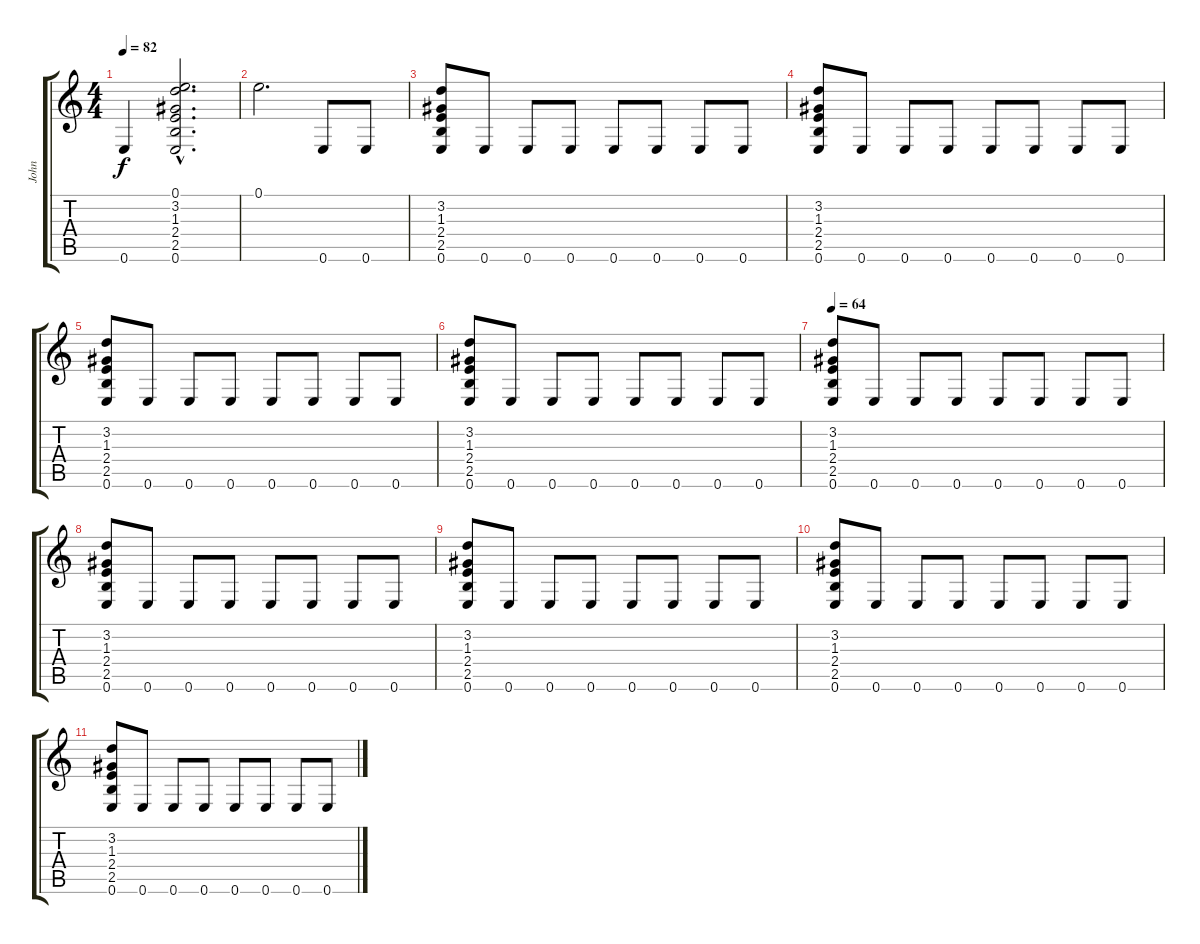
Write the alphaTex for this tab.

\track ("John" "John") {instrument distortionguitar}
\staff {score tabs}
\tuning (E4 B3 G3 D3 A2 E2) {hide}
\ts (4 4)
\tempo 82
\clef g2
\ks c
0.6{t}.4{dy f} (0.1{hac} 3.2{hac} 1.3{hac} 2.4{hac} 2.5{hac} 0.6{hac}).2{d} |
0.1.2{d} 0.6.8 0.6.8 |
(3.2 1.3 2.4 2.5 0.6).8 0.6.8 0.6.8 0.6.8 0.6.8 0.6.8 0.6.8 0.6.8 |
(3.2 1.3 2.4 2.5 0.6).8 0.6.8 0.6.8 0.6.8 0.6.8 0.6.8 0.6.8 0.6.8 |
(3.2 1.3 2.4 2.5 0.6).8 0.6.8 0.6.8 0.6.8 0.6.8 0.6.8 0.6.8 0.6.8 |
(3.2 1.3 2.4 2.5 0.6).8 0.6.8 0.6.8 0.6.8 0.6.8 0.6.8 0.6.8 0.6.8 |
\tempo 64
(3.2 1.3 2.4 2.5 0.6).8 0.6.8 0.6.8 0.6.8 0.6.8 0.6.8 0.6.8 0.6.8 |
(3.2 1.3 2.4 2.5 0.6).8 0.6.8 0.6.8 0.6.8 0.6.8 0.6.8 0.6.8 0.6.8 |
(3.2 1.3 2.4 2.5 0.6).8 0.6.8 0.6.8 0.6.8 0.6.8 0.6.8 0.6.8 0.6.8 |
(3.2 1.3 2.4 2.5 0.6).8 0.6.8 0.6.8 0.6.8 0.6.8 0.6.8 0.6.8 0.6.8 |
(3.2 1.3 2.4 2.5 0.6).8 0.6.8 0.6.8 0.6.8 0.6.8 0.6.8 0.6.8 0.6.8
